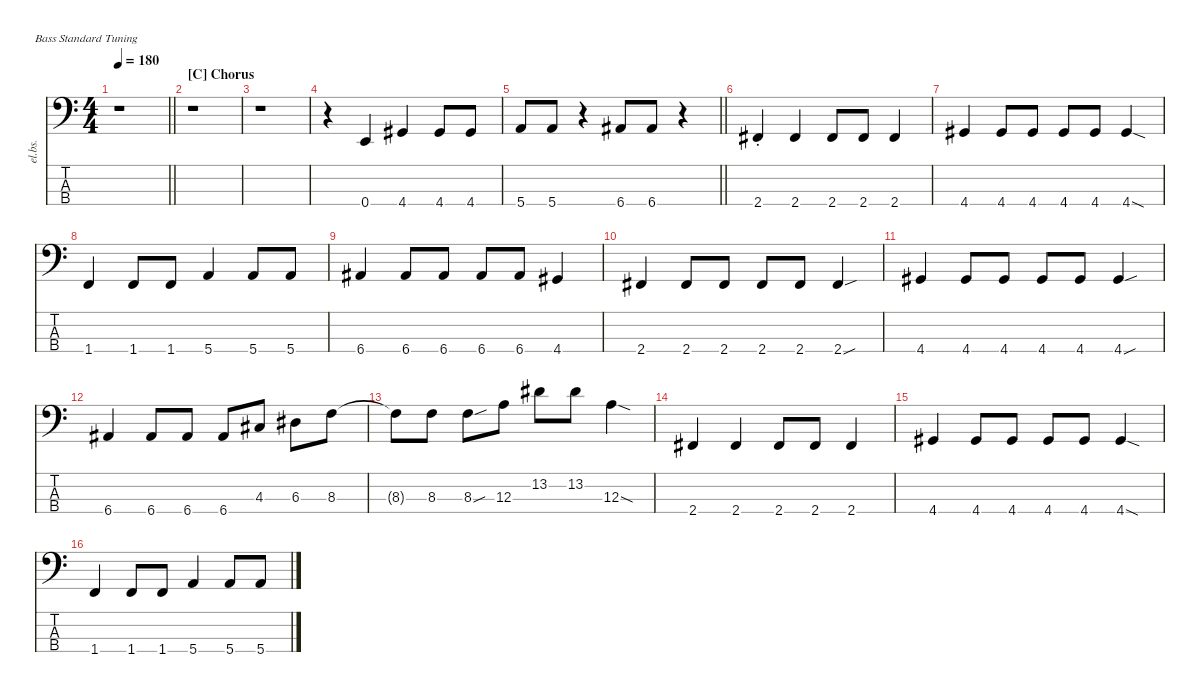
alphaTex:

\defaultSystemsLayout 4
\hideDynamics
\bracketExtendMode nobrackets
\track ("Electric Bass" "el.bs.") {mute instrument electricbassfinger}
\staff {score tabs}
\tuning (G2 D2 A1 E1)
\ts (4 4)
\tempo 180
\clef f4
\barLineRight lightlight
\ks c
r.1{dy mf beam Down} |
\section ("C" "Chorus")
r.1{beam Down} |
r.1{beam Down} |
r.4{beam Down} 0.4.4{beam Up} 4.4{acc #}.4{beam Up} 4.4{acc #}.8{beam Up} 4.4{acc #}.8{beam Up} |
\barLineRight lightlight
5.4.8{beam Up} 5.4.8{beam Up} r.4{beam Down} 6.4{acc #}.8{beam Up} 6.4{acc #}.8{beam Up} r.4{beam Down} |
2.4{st acc #}.4{beam Up} 2.4{acc #}.4{beam Up} 2.4{acc #}.8{beam Up} 2.4{acc #}.8{beam Up} 2.4{acc #}.4{beam Up} |
4.4{acc #}.4{beam Up} 4.4{acc #}.8{beam Up} 4.4{acc #}.8{beam Up} 4.4{acc #}.8{beam Up} 4.4{acc #}.8{beam Up} 4.4{sod acc #}.4{beam Up} |
1.4.4{beam Up} 1.4.8{beam Up} 1.4.8{beam Up} 5.4.4{beam Up} 5.4.8{beam Up} 5.4.8{beam Up} |
6.4{acc #}.4{beam Up} 6.4{acc #}.8{beam Up} 6.4{acc #}.8{beam Up} 6.4{acc #}.8{beam Up} 6.4{acc #}.8{beam Up} 4.4{acc #}.4{beam Up} |
2.4{acc #}.4{beam Up} 2.4{acc #}.8{beam Up} 2.4{acc #}.8{beam Up} 2.4{acc #}.8{beam Up} 2.4{acc #}.8{beam Up} 2.4{sou acc #}.4{beam Up} |
4.4{acc #}.4{beam Up} 4.4{acc #}.8{beam Up} 4.4{acc #}.8{beam Up} 4.4{acc #}.8{beam Up} 4.4{acc #}.8{beam Up} 4.4{sou acc #}.4{beam Up} |
6.4{acc #}.4{beam Up} 6.4{acc #}.8{beam Up} 6.4{acc #}.8{beam Up} 6.4{acc #}.8{beam Up} 4.3{acc #}.8{beam Up} 6.3{acc #}.8{beam Down} 8.3.8{beam Down} |
8.3{t}.8{beam Down} 8.3.8{beam Down} 8.3{sou}.8{beam Down} 12.3.8{beam Down} 13.2{acc #}.8{beam Down} 13.2{acc #}.8{beam Down} 12.3{sod}.4{beam Down} |
2.4{acc #}.4{beam Up} 2.4{acc #}.4{beam Up} 2.4{acc #}.8{beam Up} 2.4{acc #}.8{beam Up} 2.4{acc #}.4{beam Up} |
4.4{acc #}.4{beam Up} 4.4{acc #}.8{beam Up} 4.4{acc #}.8{beam Up} 4.4{acc #}.8{beam Up} 4.4{acc #}.8{beam Up} 4.4{sod acc #}.4{beam Up} |
1.4.4{beam Up} 1.4.8{beam Up} 1.4.8{beam Up} 5.4.4{beam Up} 5.4.8{beam Up} 5.4.8{beam Up}
